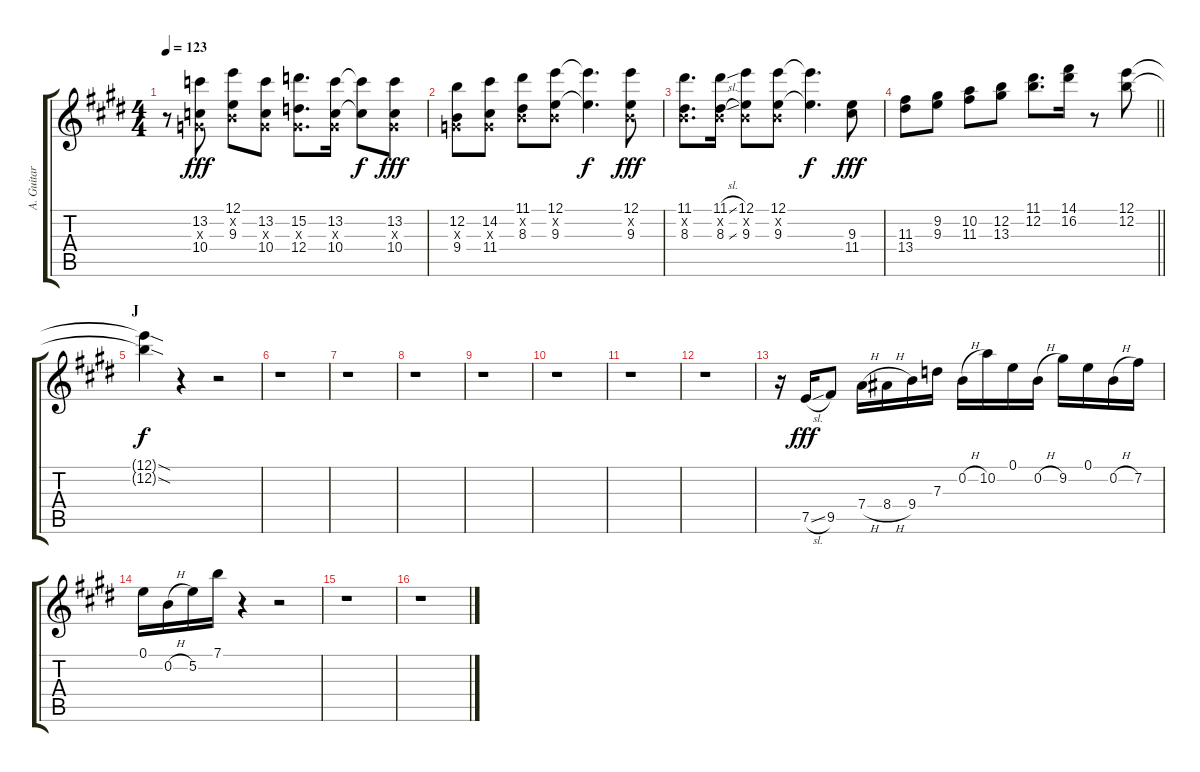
\track ("A. Guitar I" "A. Guitar ") {instrument acousticguitarsteel}
\staff {score tabs}
\tuning (E4 B3 G3 D3 A2 E2) {hide}
\ts (4 4)
\tempo 123
\clef g2
\ks e
r.8{dy fff} (13.2 0.3{x} 10.4).8 (12.1 0.2{x} 9.3).8 (13.2 0.3{x} 10.4).8 (15.2 0.3{x} 12.4).8{d} (13.2 0.3{x} 10.4).16 (13.2{t} 10.4{t}).8{dy f} (13.2 0.3{x} 10.4).8{dy fff} |
(12.2 0.3{x} 9.4).8 (14.2 0.3{x} 11.4).8 (11.1 0.2{x} 8.3).8 (12.1 0.2{x} 9.3).8 (12.1{t} 9.3{t}).4{d dy f} (12.1 0.2{x} 9.3).8{dy fff} |
(11.1 0.2{x} 8.3).8{d} (11.1{sl} 0.2{x} 8.3{sl}).16 (12.1 0.2{x} 9.3).8 (12.1 0.2{x} 9.3).8 (12.1{t} 9.3{t}).4{d dy f} (9.3 11.4).8{dy fff} |
\barLineRight lightlight
(11.3 13.4).8 (9.2 9.3).8 (10.2 11.3).8 (12.2 13.3).8 (11.1 12.2).8{d} (14.1 16.2).16 r.8 (12.1 12.2).8 |
\section ("" "J")
(12.1{sod t} 12.2{sod t}).4{dy f} r.4 r.2 |
r.1 |
r.1 |
r.1 |
r.1 |
r.1 |
r.1 |
r.1 |
r.16 7.5{sl}.16{dy fff} 9.5.8 7.4{h}.16 8.4{h}.16 9.4.16 7.3.16 0.2{h}.16 10.2.16 0.1.16 0.2{h}.16 9.2.16 0.1.16 0.2{h}.16 7.2.16 |
0.1.16 0.2{h}.16 5.2.16 7.1.16 r.4 r.2 |
r.1 |
r.1
